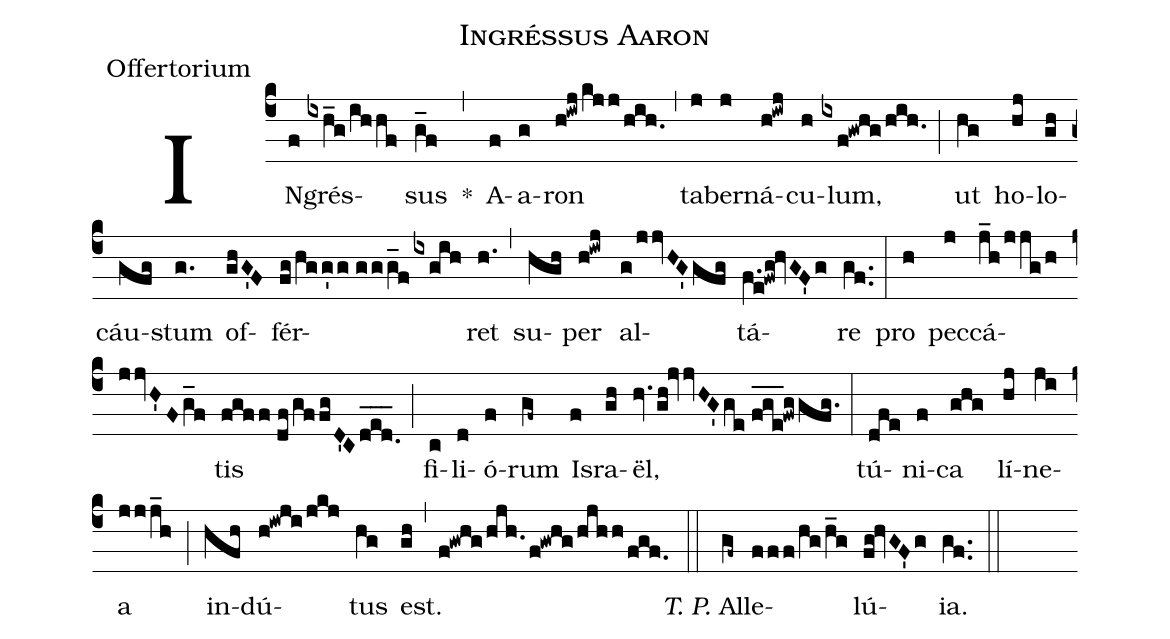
name:Ingréssus Aaron;
office-part:Offertorium;
%%
(c4) IN(f)grés(ixh_g/ihhf)sus(g_f) *(,)
A(f)a(g)ron(h!iwj/kjj/hih.) (,)
ta(j)ber(j)ná(h!iwj)cu(h)lum,(ixf!gwhg/hih.) (;)
ut(hg) ho(hj)lo(gh)cáu(gfg)stum(g.) of(ghG'F)fér(fg/hg/g'g//gg/g_fixgih)ret(h.) (,)
su(hgh)per(h!iwj) al(g/jjvHG'gfg)tá(f.e!fwg!hvGF'g)re(gf..) (:)
pro(h) pec(j)cá(j_h/jjg/h jjvH'Fg_f)tis(fgff//df/gffgD'Cd_e_d._) (;)
fi(c)li(d)ó(f)rum(gf~) Is(f)ra(gh)ël,(hv.gh!jvvHG'ge//fge___!fwggfg.) (:)
tú(dfe)ni(f)ca(ghg) lí(hj)ne(ji)a(jjj_h) (;)
in(hfh)dú(h!iwji/jkj)tus(hg) est.(gh,f!gwhg/hjh./f!gwhg/hjhh/fgf.) (::)

<i>T. P.</i> {A}l(gf~)le(fff/hg/h_g)lú(fg!hvGF'g)ia.(gf..) (::)
